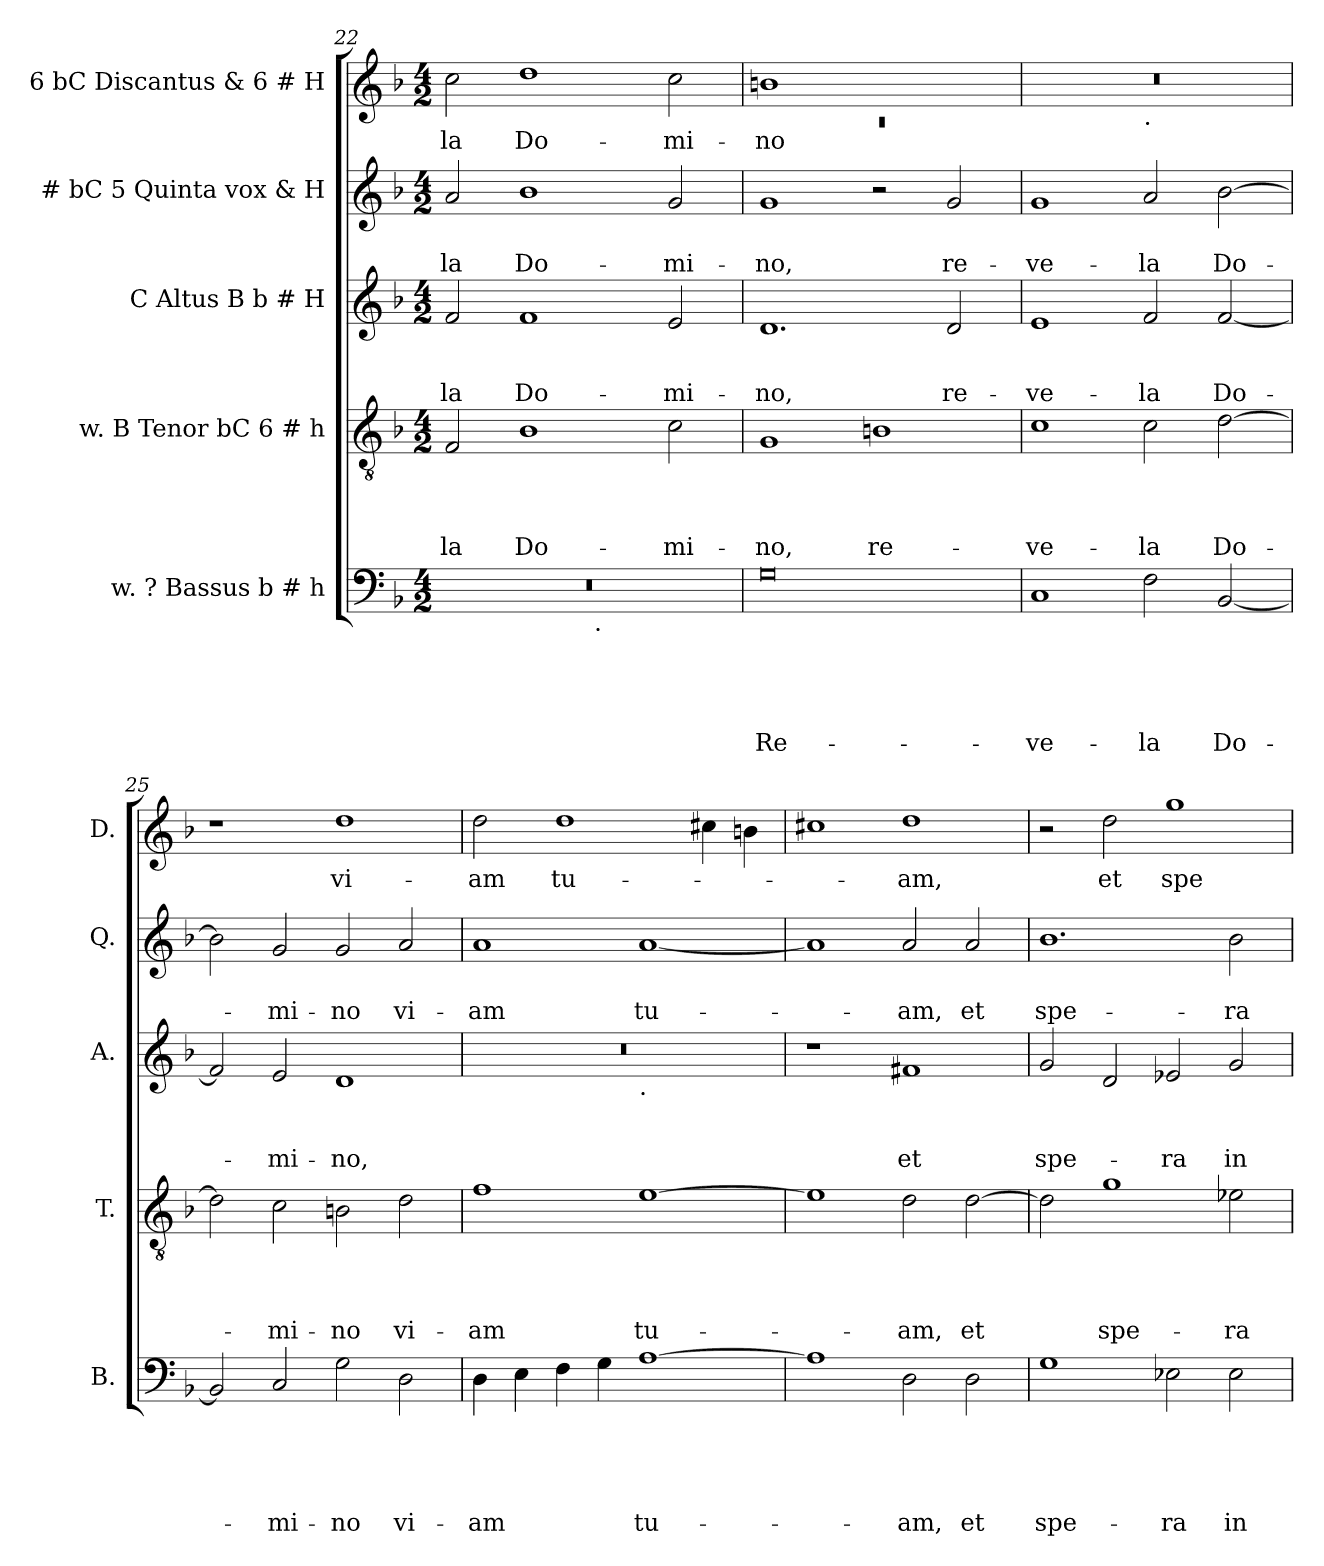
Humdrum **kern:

**kern	**text	**text	**text	**text	**text	**kern	**text	**text	**text	**text	**kern	**text	**text	**text	**kern	**text	**text	**kern	**text
*part5	*part5	*part5	*part5	*part5	*part5	*part4	*part4	*part4	*part4	*part4	*part3	*part3	*part3	*part3	*part2	*part2	*part2	*part1	*part1
*staff5	*staff5	*staff5	*staff5	*staff5	*staff5	*staff4	*staff4	*staff4	*staff4	*staff4	*staff3	*staff3	*staff3	*staff3	*staff2	*staff2	*staff2	*staff1	*staff1
*I"w. ? Bassus b # h	*	*	*	*	*	*I"w. B Tenor bC 6 # h	*	*	*	*	*I"C Altus B b # H	*	*	*	*I"# bC 5 Quinta vox & H	*	*	*I"6 bC Discantus & 6 # H	*
*I'B.	*	*	*	*	*	*I'T.	*	*	*	*	*I'A.	*	*	*	*I'Q.	*	*	*I'D.	*
!!LO:LB:g=z
*clefF4	*	*	*	*	*	*clefGv2	*	*	*	*	*clefG2	*	*	*	*clefG2	*	*	*clefG2	*
*k[b-]	*	*	*	*	*	*k[b-]	*	*	*	*	*k[b-]	*	*	*	*k[b-]	*	*	*k[b-]	*
*F:	*	*	*	*	*	*F:	*	*	*	*	*F:	*	*	*	*F:	*	*	*F:	*
*M4/2	*	*	*	*	*	*M4/2	*	*	*	*	*M4/2	*	*	*	*M4/2	*	*	*M4/2	*
=22	=22	=22	=22	=22	=22	=22	=22	=22	=22	=22	=22	=22	=22	=22	=22	=22	=22	=22	=22
!	!	!	!	!	!	!	!	!	!	!LO:LY:b	!	!	!	!LO:LY:b	!	!	!LO:LY:b	!	!LO:LY:b
*^	*	*	*	*	*	*	*	*	*	*	*	*	*	*	*	*	*	*	*
0r	1ryy	.	.	.	.	.	2F/	.	.	.	-la	2f/	.	.	-la	2a/	.	-la	2cc\	-la
!	!	!	!	!	!	!	!	!	!	!	!LO:LY:b	!	!	!	!LO:LY:b	!	!	!LO:LY:b	!	!LO:LY:b
.	.	.	.	.	.	.	1B-	.	.	.	Do-	1f	.	.	Do-	1b-	.	Do-	1dd	Do-
!	!LO:TX:b:t=.	!	!	!	!	!	!	!	!	!	!	!	!	!	!	!	!	!	!	!
.	1ryy	.	.	.	.	.	.	.	.	.	.	.	.	.	.	.	.	.	.	.
!	!	!	!	!	!	!	!	!	!	!	!LO:LY:b	!	!	!	!LO:LY:b	!	!	!LO:LY:b	!	!LO:LY:b
.	.	.	.	.	.	.	2c\	.	.	.	-mi-	2e/	.	.	-mi-	2g/	.	-mi-	2cc\	-mi-
=23	=23	=23	=23	=23	=23	=23	=23	=23	=23	=23	=23	=23	=23	=23	=23	=23	=23	=23	=23	=23
*	*	*	*	*	*	*	*	*	*	*	*	*	*	*	*	*	*	*	*^	*
!	!	!	!	!	!	!LO:LY:b	!	!	!	!	!LO:LY:b	!	!	!	!LO:LY:b	!	!	!LO:LY:b	!	!LO:N:vis=1	!LO:LY:b
*v	*v	*	*	*	*	*	*	*	*	*	*	*	*	*	*	*	*	*	*	*	*
0G	.	.	.	.	Re-	1G	.	.	.	-no,	1.d	.	.	-no,	1g	.	-no,	1bn	0rc	-no
!	!	!	!	!	!	!	!	!	!	!LO:LY:b	!	!	!	!	!	!	!	!	!	!
.	.	.	.	.	.	1Bn	.	.	.	re-	.	.	.	.	2r	.	.	1ryy	.	.
!	!	!	!	!	!	!	!	!	!	!	!	!	!	!LO:LY:b	!	!	!LO:LY:b	!	!	!
.	.	.	.	.	.	.	.	.	.	.	2d/	.	.	re-	2g/	.	re-	.	.	.
=24	=24	=24	=24	=24	=24	=24	=24	=24	=24	=24	=24	=24	=24	=24	=24	=24	=24	=24	=24	=24
!	!	!	!	!	!LO:LY:b	!	!	!	!	!LO:LY:b	!	!	!	!LO:LY:b	!	!	!LO:LY:b	!	!	!
1C	.	.	.	.	-ve-	1c	.	.	.	-ve-	1e	.	.	-ve-	1g	.	-ve-	0r	1ryy	.
!	!	!	!	!	!	!	!	!	!	!	!	!	!	!	!	!	!	!	!LO:TX:b:t=.	!
!	!	!	!	!	!LO:LY:b	!	!	!	!	!LO:LY:b	!	!	!	!LO:LY:b	!	!	!LO:LY:b	!	!	!
2F\	.	.	.	.	-la	2c\	.	.	.	-la	2f/	.	.	-la	2a/	.	-la	.	1ryy	.
!	!	!	!	!	!LO:LY:b	!	!	!	!	!LO:LY:b	!	!	!	!LO:LY:b	!	!	!LO:LY:b	!	!	!
[<2BB-/	.	.	.	.	Do-	[>2d\	.	.	.	Do-	[<2f/	.	.	Do-	[>2b-\	.	Do-	.	.	.
*	*	*	*	*	*	*	*	*	*	*	*	*	*	*	*	*	*	*v	*v	*
=25	=25	=25	=25	=25	=25	=25	=25	=25	=25	=25	=25	=25	=25	=25	=25	=25	=25	=25	=25
2BB-/]	.	.	.	.	.	2d\]	.	.	.	.	2f/]	.	.	.	2b-\]	.	.	1r	.
!	!	!	!	!	!LO:LY:b	!	!	!	!	!LO:LY:b	!	!	!	!LO:LY:b	!	!	!LO:LY:b	!	!
2C/	.	.	.	.	-mi-	2c\	.	.	.	-mi-	2e/	.	.	-mi-	2g/	.	-mi-	.	.
!	!	!	!	!	!LO:LY:b	!	!	!	!	!LO:LY:b	!	!	!	!LO:LY:b	!	!	!LO:LY:b	!	!LO:LY:b
2G\	.	.	.	.	-no	2Bn\	.	.	.	-no	1d	.	.	-no,	2g/	.	-no	1dd	vi-
!	!	!	!	!	!LO:LY:b	!	!	!	!	!LO:LY:b	!	!	!	!	!	!	!LO:LY:b	!	!
2D\	.	.	.	.	vi-	2d\	.	.	.	vi-	.	.	.	.	2a/	.	vi-	.	.
=26	=26	=26	=26	=26	=26	=26	=26	=26	=26	=26	=26	=26	=26	=26	=26	=26	=26	=26	=26
!	!	!	!	!	!LO:LY:b	!	!	!	!	!LO:LY:b	!	!	!	!	!	!	!LO:LY:b	!	!LO:LY:b
*	*	*	*	*	*	*	*	*	*	*	*^	*	*	*	*	*	*	*	*
4D\	.	.	.	.	-am	1f	.	.	.	-am	0r	1ryy	.	.	.	1a	.	-am	2dd\	-am
4E\	.	.	.	.	.	.	.	.	.	.	.	.	.	.	.	.	.	.	.	.
!	!	!	!	!	!	!	!	!	!	!	!	!	!	!	!	!	!	!	!	!LO:LY:b
4F\	.	.	.	.	.	.	.	.	.	.	.	.	.	.	.	.	.	.	1dd	tu-
4G\	.	.	.	.	.	.	.	.	.	.	.	.	.	.	.	.	.	.	.	.
!	!	!	!	!	!	!	!	!	!	!	!	!LO:TX:b:t=.	!	!	!	!	!	!	!	!
!	!	!	!	!	!LO:LY:b	!	!	!	!	!LO:LY:b	!	!	!	!	!	!	!	!LO:LY:b	!	!
[>1A	.	.	.	.	tu-	[>1e	.	.	.	tu-	.	1ryy	.	.	.	[<1a	.	tu-	.	.
.	.	.	.	.	.	.	.	.	.	.	.	.	.	.	.	.	.	.	4cc#X\	.
.	.	.	.	.	.	.	.	.	.	.	.	.	.	.	.	.	.	.	4b\	.
*	*	*	*	*	*	*	*	*	*	*	*v	*v	*	*	*	*	*	*	*	*
=27	=27	=27	=27	=27	=27	=27	=27	=27	=27	=27	=27	=27	=27	=27	=27	=27	=27	=27	=27
1A]	.	.	.	.	.	1e]	.	.	.	.	1r	.	.	.	1a]	.	.	1cc#X	.
!	!	!	!	!	!LO:LY:b	!	!	!	!	!LO:LY:b	!	!	!	!LO:LY:b	!	!	!LO:LY:b	!	!LO:LY:b
2D\	.	.	.	.	-am,	2d\	.	.	.	-am,	1f#X	.	.	et	2a/	.	-am,	1dd	-am,
!	!	!	!	!	!LO:LY:b	!	!	!	!	!LO:LY:b	!	!	!	!	!	!	!LO:LY:b	!	!
2D\	.	.	.	.	et	[<2d\	.	.	.	et	.	.	.	.	2a/	.	et	.	.
!!LO:LB:g=z
=28	=28	=28	=28	=28	=28	=28	=28	=28	=28	=28	=28	=28	=28	=28	=28	=28	=28	=28	=28
!	!	!	!	!	!LO:LY:b	!	!	!	!	!	!	!	!	!LO:LY:b	!	!	!LO:LY:b	!	!
1G	.	.	.	.	spe-	2d\]	.	.	.	.	2g/	.	.	spe-	1.b-	.	spe-	2r	.
!	!	!	!	!	!	!	!	!	!	!LO:LY:b	!	!	!	!	!	!	!	!	!LO:LY:b
.	.	.	.	.	.	1g	.	.	.	spe-	2d/	.	.	.	.	.	.	2dd\	et
!	!	!	!	!	!LO:LY:b	!	!	!	!	!	!	!	!	!LO:LY:b	!	!	!	!	!LO:LY:b
2E-X\	.	.	.	.	-ra	.	.	.	.	.	2e-X/	.	.	-ra	.	.	.	1gg	spe-
!	!	!	!	!	!LO:LY:b	!	!	!	!	!LO:LY:b	!	!	!	!LO:LY:b	!	!	!LO:LY:b	!	!
2E-\	.	.	.	.	in	2e-X\	.	.	.	-ra	2g/	.	.	in	2b-\	.	-ra	.	.
=	=	=	=	=	=	=	=	=	=	=	=	=	=	=	=	=	=	=	=
*-	*-	*-	*-	*-	*-	*-	*-	*-	*-	*-	*-	*-	*-	*-	*-	*-	*-	*-	*-
